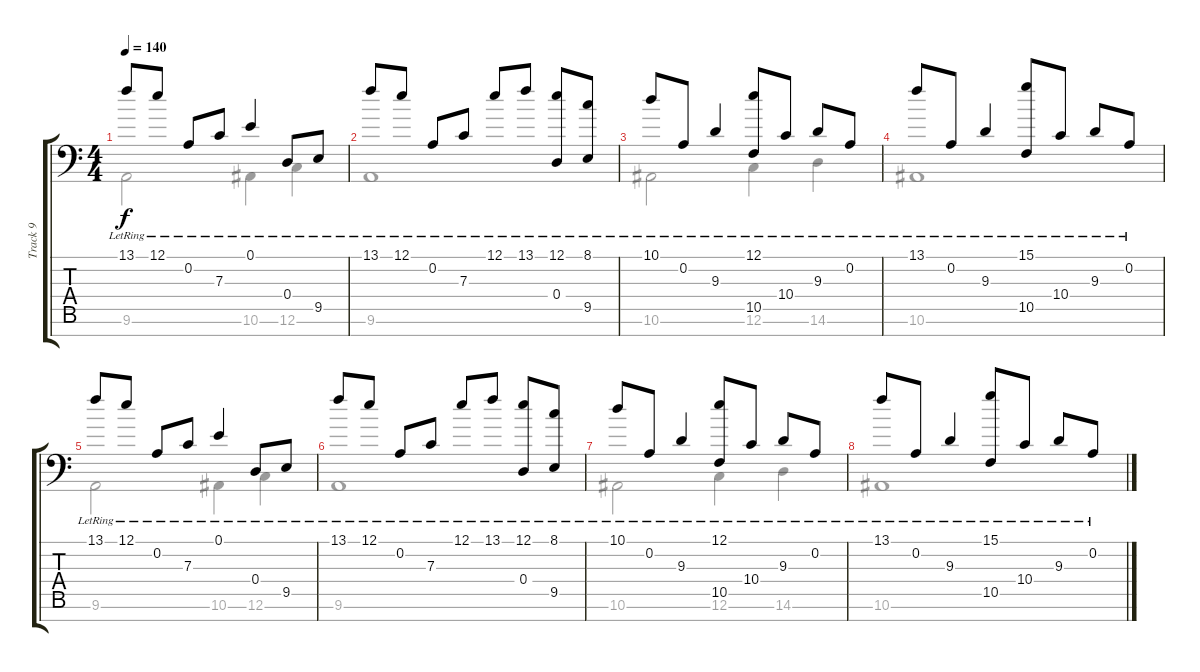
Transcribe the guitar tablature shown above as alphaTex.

\track ("Track 9" "Track 9") {instrument electricpiano2}
\staff {score tabs}
\tuning (E4 A3 F3 D3 G2 C2 F1) {hide}
\voice
\ts (4 4)
\tempo 140
\clef f4
\ks c
13.1{lr}.8{dy f} 12.1{lr}.8 0.2{lr}.8 7.3{lr}.8 0.1{lr}.4 0.4{lr}.8 9.5{lr}.8 |
13.1{lr}.8 12.1{lr}.8 0.2{lr}.8 7.3{lr}.8 12.1{lr}.8 13.1{lr}.8 (12.1{lr} 0.4{lr}).8 (8.1{lr} 9.5{lr}).8 |
10.1{lr}.8 0.2{lr}.8 9.3{lr}.4 (12.1{lr} 10.5{lr}).8 10.4{lr}.8 9.3{lr}.8 0.2{lr}.8 |
13.1{lr}.8 0.2{lr}.8 9.3{lr}.4 (15.1{lr} 10.5{lr}).8 10.4{lr}.8 9.3{lr}.8 0.2{lr}.8 |
13.1{lr}.8 12.1{lr}.8 0.2{lr}.8 7.3{lr}.8 0.1{lr}.4 0.4{lr}.8 9.5{lr}.8 |
13.1{lr}.8 12.1{lr}.8 0.2{lr}.8 7.3{lr}.8 12.1{lr}.8 13.1{lr}.8 (12.1{lr} 0.4{lr}).8 (8.1{lr} 9.5{lr}).8 |
10.1{lr}.8 0.2{lr}.8 9.3{lr}.4 (12.1{lr} 10.5{lr}).8 10.4{lr}.8 9.3{lr}.8 0.2{lr}.8 |
13.1{lr}.8 0.2{lr}.8 9.3{lr}.4 (15.1{lr} 10.5{lr}).8 10.4{lr}.8 9.3{lr}.8 0.2{lr}.8 |
|
|
|
|
|
|
|
\voice
\clef f4
\ottava regular
\simile none
\ks c
9.6.2{dy f} 10.6.4 12.6.4 |
9.6.1 |
10.6.2 12.6.4 14.6.4 |
10.6.1 |
9.6.2 10.6.4 12.6.4 |
9.6.1 |
10.6.2 12.6.4 14.6.4 |
10.6.1 |
|
|
|
|
|
|
|
